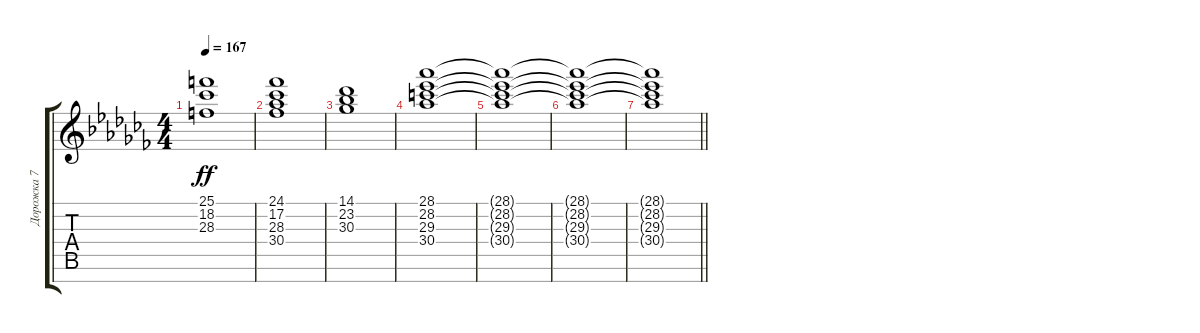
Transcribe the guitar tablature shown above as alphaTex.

\track ("Дорожка 7" "Дорожка 7") {instrument pad3polysynth}
\staff {score tabs}
\tuning (E4 B3 G3 D3 A2 E2 B1) {hide}
\ts (4 4)
\tempo 167
\clef g2
\ks abminor
(25.1 18.2 28.3).1{dy ff} |
(24.1 17.2 28.3 30.4).1 |
(14.1 23.2 30.3).1 |
(28.1 28.2 29.3 30.4).1{volume 11} |
(28.1{t} 28.2{t} 29.3{t} 30.4{t}).1 |
(28.1{t} 28.2{t} 29.3{t} 30.4{t}).1 |
\barLineRight lightlight
(28.1{t} 28.2{t} 29.3{t} 30.4{t}).1
